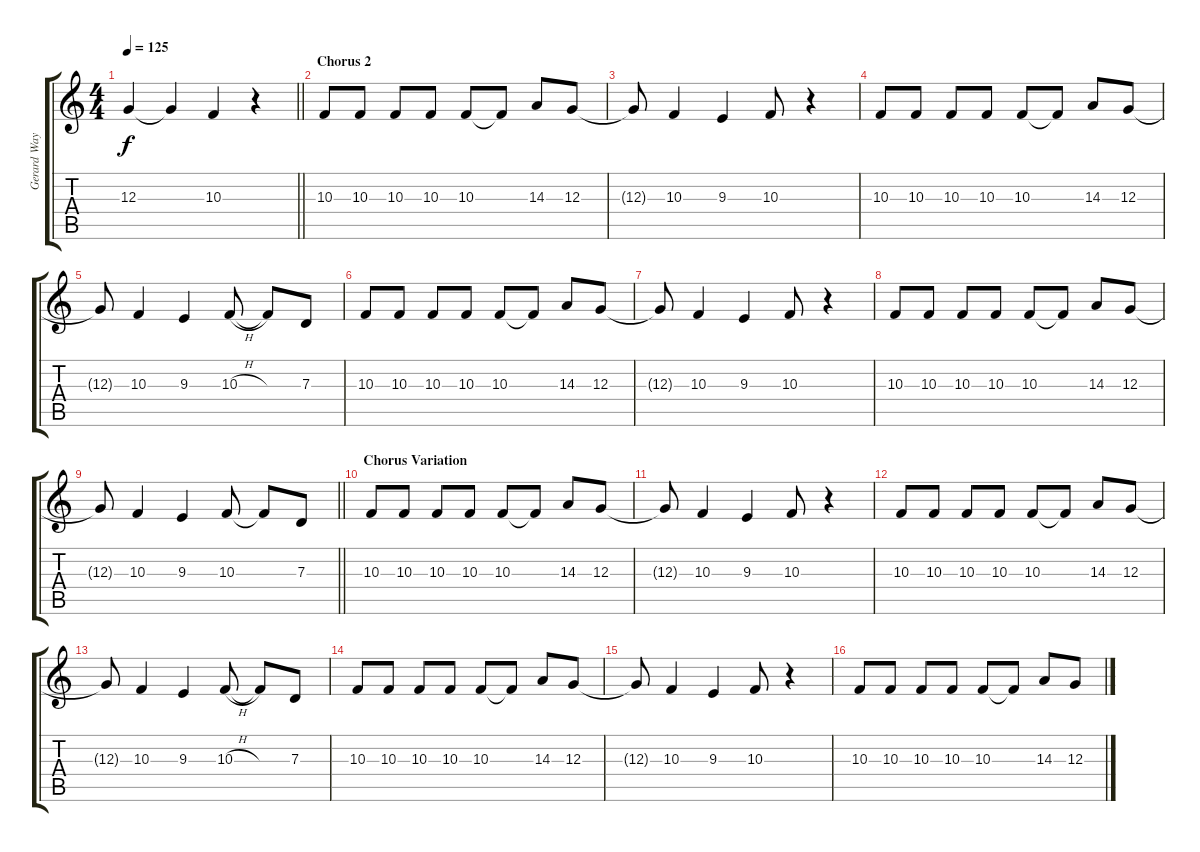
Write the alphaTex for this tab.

\track ("Gerard Way" "Gerard Way") {instrument lead6voice}
\staff {score tabs}
\tuning (E4 B3 G3 D3 A2 E2) {hide}
\ts (4 4)
\tempo 125
\clef g2
\barLineRight lightlight
\ks c
12.3{t}.4{dy f} 12.3{t}.4 10.3.4 r.4 |
\section ("" "Chorus 2")
10.3.8 10.3.8 10.3.8 10.3.8 10.3.8 10.3{t}.8 14.3.8 12.3.8 |
12.3{t}.8 10.3.4 9.3.4 10.3.8 r.4 |
10.3.8 10.3.8 10.3.8 10.3.8 10.3.8 10.3{t}.8 14.3.8 12.3.8 |
12.3{t}.8 10.3.4 9.3.4 10.3{h}.8 10.3{t}.8 7.3.8 |
10.3.8 10.3.8 10.3.8 10.3.8 10.3.8 10.3{t}.8 14.3.8 12.3.8 |
12.3{t}.8 10.3.4 9.3.4 10.3.8 r.4 |
10.3.8 10.3.8 10.3.8 10.3.8 10.3.8 10.3{t}.8 14.3.8 12.3.8 |
\barLineRight lightlight
12.3{t}.8 10.3.4 9.3.4 10.3.8 10.3{t}.8 7.3.8 |
\section ("" "Chorus Variation")
10.3.8 10.3.8 10.3.8 10.3.8 10.3.8 10.3{t}.8 14.3.8 12.3.8 |
12.3{t}.8 10.3.4 9.3.4 10.3.8 r.4 |
10.3.8 10.3.8 10.3.8 10.3.8 10.3.8 10.3{t}.8 14.3.8 12.3.8 |
12.3{t}.8 10.3.4 9.3.4 10.3{h}.8 10.3{t}.8 7.3.8 |
10.3.8 10.3.8 10.3.8 10.3.8 10.3.8 10.3{t}.8 14.3.8 12.3.8 |
12.3{t}.8 10.3.4 9.3.4 10.3.8 r.4 |
10.3.8 10.3.8 10.3.8 10.3.8 10.3.8 10.3{t}.8 14.3.8 12.3.8
